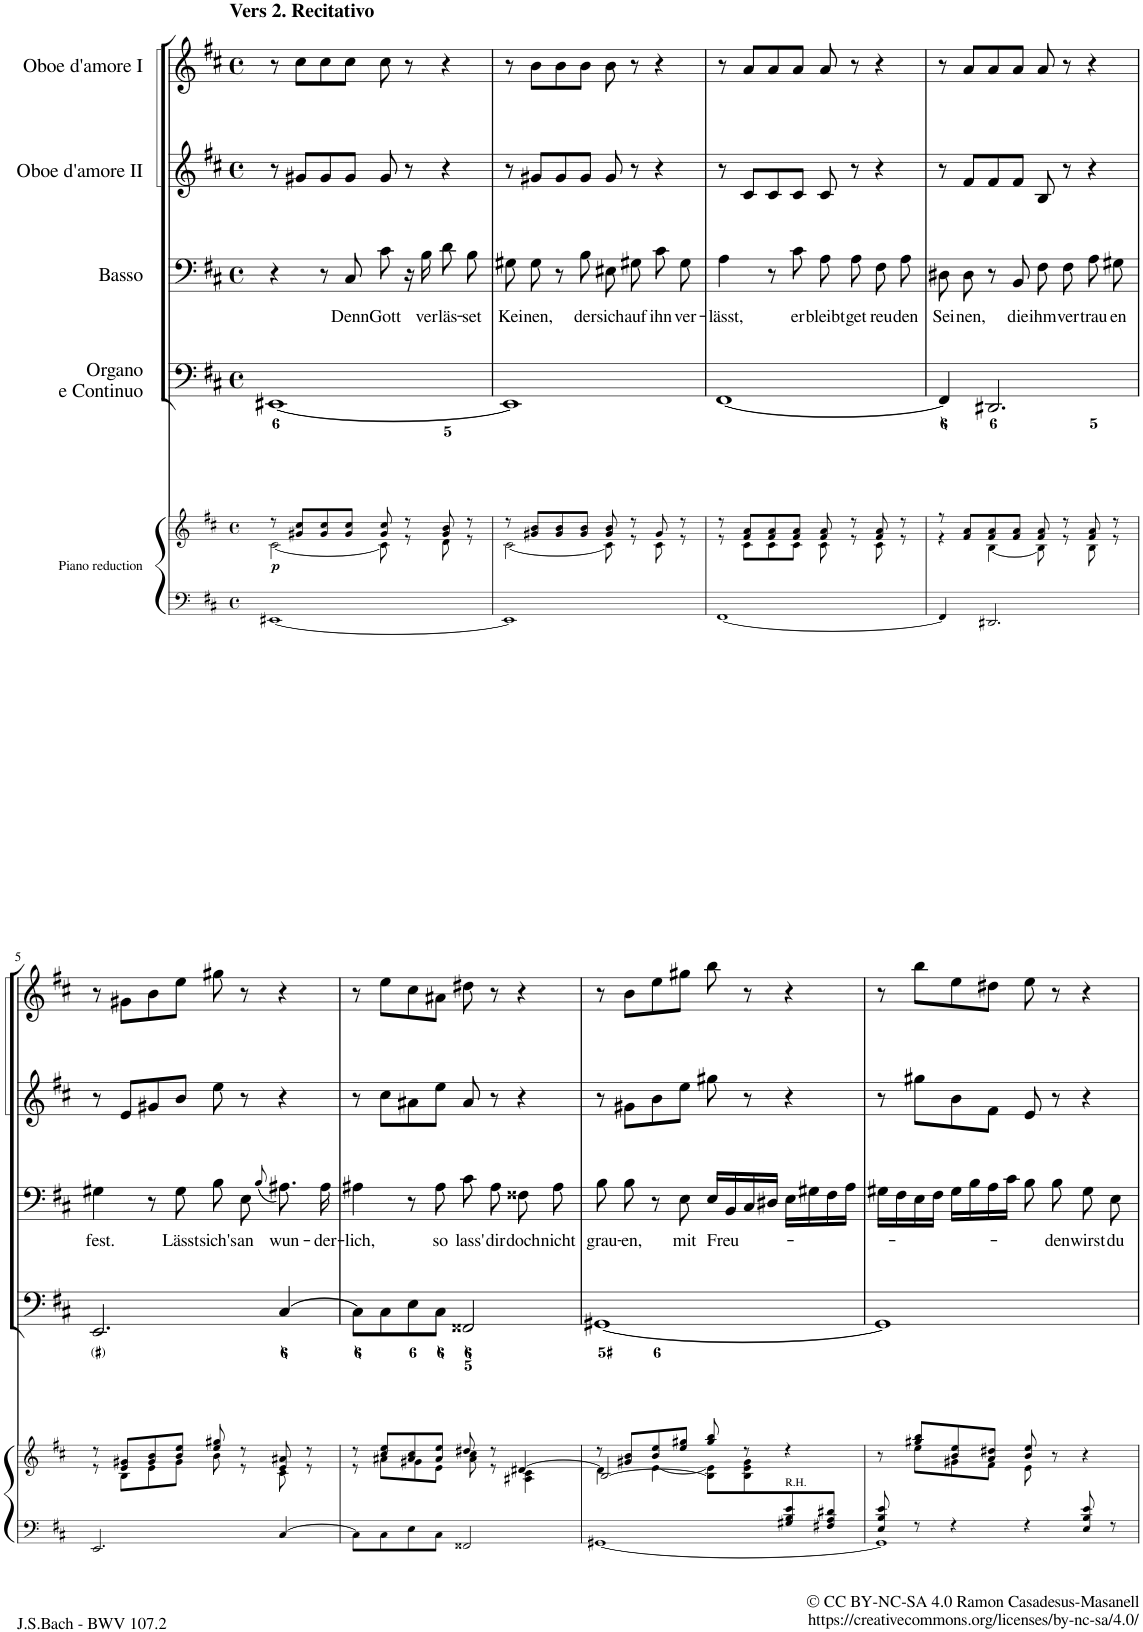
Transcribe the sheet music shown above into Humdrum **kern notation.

**kern	**kern	**dynam	**kern	**kern	**text	**kern	**kern
*part5	*part5	*part5	*part4	*part3	*part3	*part2	*part1
*staff6	*staff5	*staff5/6	*staff4	*staff3	*staff3	*staff2	*staff1
*I"Piano reduction	*	*	*I"Organo e Continuo	*I"Basso	*	*I"Oboe d'amore II	*I"Oboe d'amore I
*I'Pno	*	*	*	*	*	*I'Ob	*I'Ob
*stria5	*stria5	*	*	*	*	*	*
*clefF4	*clefG2	*	*clefF4	*clefF4	*	*clefG2	*clefG2
*k[f#c#]	*k[f#c#]	*	*k[f#c#]	*k[f#c#]	*	*k[f#c#]	*k[f#c#]
*M4/4	*M4/4	*	*M4/4	*M4/4	*	*M4/4	*M4/4
*met(c)	*met(c)	*	*met(c)	*met(c)	*	*met(c)	*met(c)
=1	=1	=1	=1	=1	=1	=1	=1
*	*^	*	*	*	*	*	*
!	!	!	!	!	!	!	!	!LO:TX:a:B:t=Vers 2. Recitativo
!	!	!	!LO:DY:b	!	!	!	!	!
[1EE#X	8r	[2c#\	p	[1EE#X	4r	.	8r	8r
.	8g#X/ 8cc#/L	.	.	.	.	.	8g#X/L	8cc#\L
.	8g#/ 8cc#/	.	.	.	8r	.	8g#/	8cc#\
!	!	!	!	!	!	!LO:LY:b	!	!
.	8g#/ 8cc#/J	.	.	.	8C#/	Denn	8g#/J	8cc#\J
!	!	!	!	!	!	!LO:LY:b	!	!
.	8g#/ 8cc#/	8c#\]	.	.	8c#\	Gott	8g#/	8cc#\
.	8r	8r	.	.	16r	.	8r	8r
!	!	!	!	!	!	!LO:LY:b	!	!
.	.	.	.	.	16B\	ver-	.	.
!	!	!	!	!	!	!LO:LY:b	!	!
.	8g#/ 8b/	8d\	.	.	8d\	-läs-	4r	4r
!	!	!	!	!	!	!LO:LY:b	!	!
.	8r	8r	.	.	8B\	-set	.	.
=2	=2	=2	=2	=2	=2	=2	=2	=2
!	!	!	!	!	!	!LO:LY:b	!	!
1EE#]	8r	[2c#\	.	1EE#]	8G#X\	Kei-	8r	8r
!	!	!	!	!	!	!LO:LY:b	!	!
.	8g#X/ 8b/L	.	.	.	8G#\	-nen,	8g#X/L	8b\L
.	8g#/ 8b/	.	.	.	8r	.	8g#/	8b\
!	!	!	!	!	!	!LO:LY:b	!	!
.	8g#/ 8b/J	.	.	.	8B\	der	8g#/J	8b\J
!	!	!	!	!	!	!LO:LY:b	!	!
.	8g#/ 8b/	8c#\]	.	.	8E#X\	sich	8g#/	8b\
!	!	!	!	!	!	!LO:LY:b	!	!
.	8r	8r	.	.	8G#X\	auf	8r	8r
!	!	!	!	!	!	!LO:LY:b	!	!
.	8g#/	8c#\	.	.	8c#\	ihn	4r	4r
!	!	!	!	!	!	!LO:LY:b	!	!
.	8r	8r	.	.	8G#\	ver-	.	.
=3	=3	=3	=3	=3	=3	=3	=3	=3
!	!	!	!	!	!	!LO:LY:b	!	!
[1FF#	8r	8r	.	[1FF#	4A\	-lässt,	8r	8r
.	8f#/ 8a/L	8c#\L	.	.	.	.	8c#/L	8a/L
.	8f#/ 8a/	8c#\	.	.	8r	.	8c#/	8a/
!	!	!	!	!	!	!LO:LY:b	!	!
.	8f#/ 8a/J	8c#\J	.	.	8c#\	er	8c#/J	8a/J
!	!	!	!	!	!	!LO:LY:b	!	!
.	8f#/ 8a/	8c#\	.	.	8A\	bleibt	8c#/	8a/
!	!	!	!	!	!	!LO:LY:b	!	!
.	8r	8r	.	.	8A\	get-	8r	8r
!	!	!	!	!	!	!LO:LY:b	!	!
.	8f#/ 8a/	8c#\	.	.	8F#\	-reu	4r	4r
!	!	!	!	!	!	!LO:LY:b	!	!
.	8r	8r	.	.	8A\	den	.	.
=4	=4	=4	=4	=4	=4	=4	=4	=4
!	!	!	!	!	!	!LO:LY:b	!	!
4FF#/]	8r	4r	.	4FF#/]	8D#X\	Sei-	8r	8r
!	!	!	!	!	!	!LO:LY:b	!	!
.	8f#/ 8a/L	.	.	.	8D#\	-nen,	8f#/L	8a/L
2.DD#X/	8f#/ 8a/	[4B\	.	2.DD#X/	8r	.	8f#/	8a/
!	!	!	!	!	!	!LO:LY:b	!	!
.	8f#/ 8a/J	.	.	.	8BB/	die	8f#/J	8a/J
!	!	!	!	!	!	!LO:LY:b	!	!
.	8f#/ 8a/	8B\]	.	.	8F#\	ihm	8B/	8a/
!	!	!	!	!	!	!LO:LY:b	!	!
.	8r	8r	.	.	8F#\	ver-	8r	8r
!	!	!	!	!	!	!LO:LY:b	!	!
.	8f#/ 8a/	8B\	.	.	8A\	-trau-	4r	4r
!	!	!	!	!	!	!LO:LY:b	!	!
.	8r	8r	.	.	8G#X\	-en	.	.
!!LO:LB:g=z
=5	=5	=5	=5	=5	=5	=5	=5	=5
!	!	!	!	!	!	!LO:LY:b	!	!
2.EE/	8r	8r	.	2.EE/	4G#X\	fest.	8r	8r
.	8e/ 8g#X/L	8B\L	.	.	.	.	8e/L	8g#X\L
.	8g#/ 8b/	8e\	.	.	8r	.	8g#X/	8b\
!	!	!	!	!	!	!LO:LY:b	!	!
.	8b/ 8ee/J	8g#\J	.	.	8G#\	Lässt	8b/J	8ee\J
!	!	!	!	!	!	!LO:LY:b	!	!
.	8ee/ 8gg#X/	8b\	.	.	8B\	sich's	8ee\	8gg#X\
!	!	!	!	!	!	!LO:LY:b	!	!
.	8r	8r	.	.	8E\	an	8r	8r
.	.	.	.	.	(8qB/	.	.	.
!	!	!	!	!	!	!LO:LY:b	!	!
[4C#/	8e/ 8a#X/	8c#\	.	[4C#/	8.A#X\)	wun-	4r	4r
.	8r	8r	.	.	.	.	.	.
!	!	!	!	!	!	!LO:LY:b	!	!
.	.	.	.	.	16A#\	-der-	.	.
=6	=6	=6	=6	=6	=6	=6	=6	=6
!	!	!	!	!	!	!LO:LY:b	!	!
8C#\L]	8r	8r	.	8C#\L]	4A#X\	-lich,	8r	8r
8C#\	8cc#/ 8ee/L	8a#X\L	.	8C#\	.	.	8cc#\L	8ee\L
8E\	8a#/ 8cc#/	8g#X\	.	8E\	8r	.	8a#X\	8cc#\
!	!	!	!	!	!	!LO:LY:b	!	!
8C#\J	8a#/ 8ee/J	8e\J	.	8C#\J	8A#\	so	8ee\J	8a#X\J
!	!	!	!	!	!	!LO:LY:b	!	!
2FF##X/	8dd#X/	8a#\ 8cc#\	.	2FF##X/	8c#\	lass'	8a#/	8dd#X\
!	!	!	!	!	!	!LO:LY:b	!	!
.	8r	8r	.	.	8A#\	dir	8r	8r
!	!	!	!	!	!	!LO:LY:b	!	!
.	[4d#X/	4A#X\ 4c#\	.	.	8F##X\	doch	4r	4r
!	!	!	!	!	!	!LO:LY:b	!	!
.	.	.	.	.	8A#\	nicht	.	.
=7	=7	=7	=7	=7	=7	=7	=7	=7
*^	*	*^	*	*	*	*	*	*
!	!	!	!	!	!	!	!	!LO:LY:b	!	!
2.ryy	[1GG#X	8r	4d#\]	[2B/	.	[1GG#X	8B\	grau-	8r	8r
!	!	!	!	!	!	!	!	!LO:LY:b	!	!
.	.	8g#X/ 8b/L	.	.	.	.	8B\	-en,	8g#X\L	8b\L
.	.	8b/ 8ee/	[4e\	.	.	.	8r	.	8b\	8ee\
!	!	!	!	!	!	!	!	!LO:LY:b	!	!
.	.	8ee/ 8gg#X/J	.	.	.	.	8E\	mit	8ee\J	8gg#X\J
!	!	!	!	!	!	!	!	!LO:LY:b	!	!
.	.	8gg#/ 8bb/	8B\] 8e\]L	2ryy	.	.	16E/LL	Freu-	8gg#X\	8bb\
.	.	.	.	.	.	.	16BB/	.	.	.
.	.	8r	8B\ 8e\ 8g#\	.	.	.	16C#/	.	8r	8r
.	.	.	.	.	.	.	16D#X/JJ	.	.	.
!	!	!LO:TX:b:t=R.H.	!	!	!	!	!	!	!	!
8G#X/ 8B/ 8e/	.	4r	4ryy	.	.	.	16E\LL	.	4r	4r
.	.	.	.	.	.	.	16G#X\	.	.	.
8F#X/ 8A/ 8d#X/J	.	.	.	.	.	.	16F#\	.	.	.
.	.	.	.	.	.	.	16A\JJ	.	.	.
*	*	*	*v	*v	*	*	*	*	*	*
=8	=8	=8	=8	=8	=8	=8	=8	=8	=8
8E/ 8B/ 8e/	1GG#]	8r	8ryy	.	1GG#]	16G#X\LL	.	8r	8r
.	.	.	.	.	.	16F#\	.	.	.
8r	.	8gg#X/ 8bb/L	8ee\L	.	.	16E\	.	8gg#X\L	8bb\L
.	.	.	.	.	.	16F#\JJ	.	.	.
4r	.	8b/ 8ee/	8g#X\	.	.	16G#\LL	.	8b\	8ee\
.	.	.	.	.	.	16B\	.	.	.
.	.	8a/ 8dd#X/J	8f#\J	.	.	16A\	.	8f#\J	8dd#X\J
.	.	.	.	.	.	16c#\JJ	.	.	.
4r	.	8b/ 8ee/	8e\	.	.	8B\	.	8e/	8ee\
!	!	!	!	!	!	!	!LO:LY:b	!	!
.	.	8r	8ryy	.	.	8B\	-den	8r	8r
!	!	!	!	!	!	!	!LO:LY:b	!	!
8E/ 8B/ 8e/	.	4r	4ryy	.	.	8G#\	wirst	4r	4r
!	!	!	!	!	!	!	!LO:LY:b	!	!
8r	.	.	.	.	.	8E\	du	.	.
*v	*v	*	*	*	*	*	*	*	*
*	*v	*v	*	*	*	*	*	*
=	=	=	=	=	=	=	=
*-	*-	*-	*-	*-	*-	*-	*-
